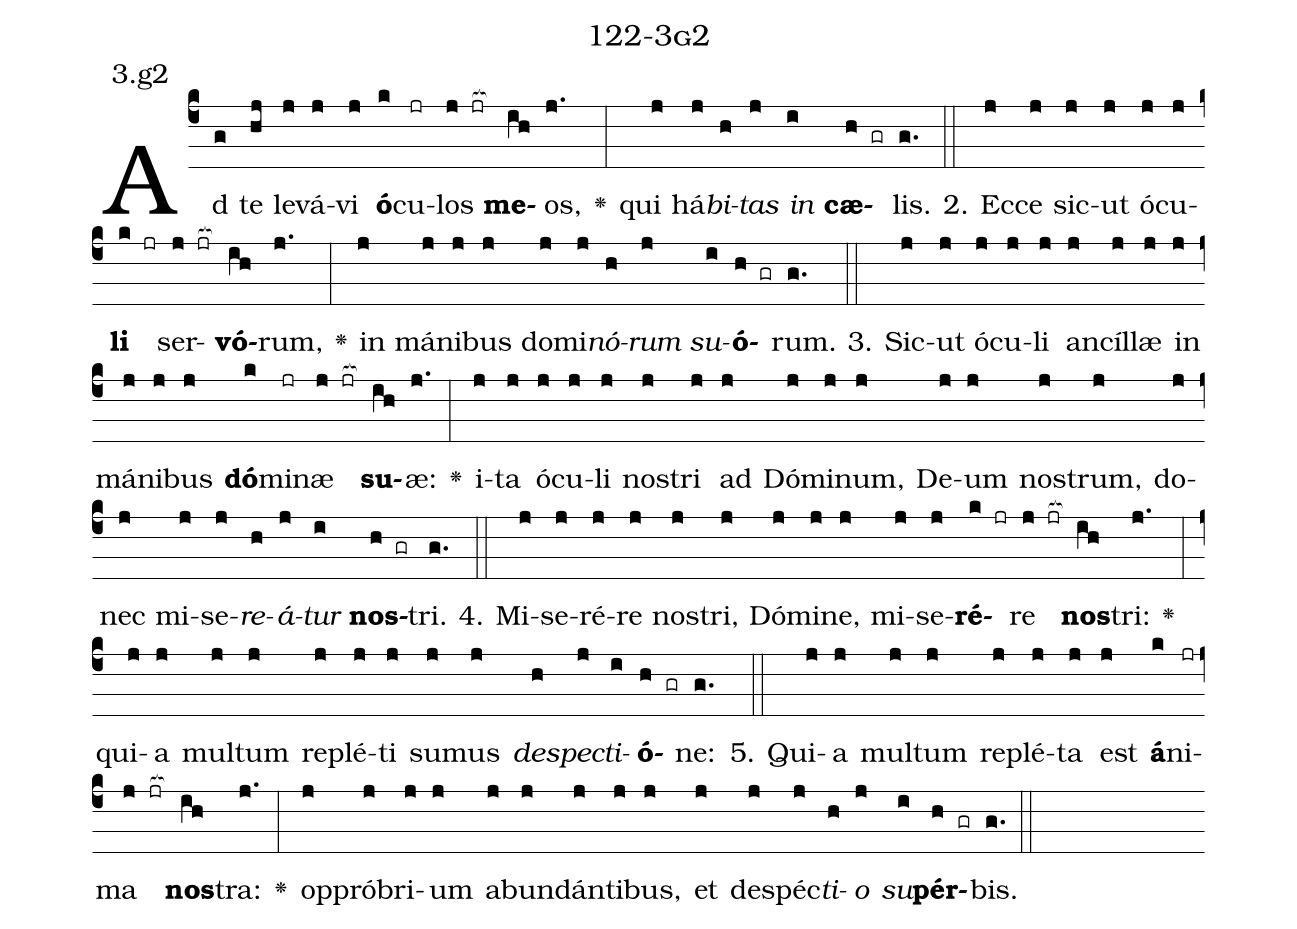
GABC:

name: 122-3g2;
annotation: 3.g2;
%%
(c4)Ad(g) te(hj) le(j)vá(j)vi(j) <b>ó</b>(k)cu(jr)los(j jr[ocb:1{]) <b>me</b>(ih[ocb:0}])os,(j.) <v>\greheightstar</v>(:) qui(j) há(j)<i>bi</i>(h)<i>tas</i>(j) <i>in</i>(i) <b>cæ</b>(h gr)lis.(g.) (::)
2. Ec(j)ce(j) sic(j)ut(j) ó(j)cu(j)<b>li</b>(k jr) ser(j jr[ocb:1{])<b>vó</b>(ih[ocb:0}])rum,(j.) <v>\greheightstar</v>(:) in(j) má(j)ni(j)bus(j) do(j)mi(j)<i>nó</i>(h)<i>rum</i>(j) <i>su</i>(i)<b>ó</b>(h gr)rum.(g.) (::)
3. Sic(j)ut(j) ó(j)cu(j)li(j) an(j)cíl(j)læ(j) in(j) má(j)ni(j)bus(j) <b>dó</b>(k)mi(jr)næ(j jr[ocb:1{]) <b>su</b>(ih[ocb:0}])æ:(j.) <v>\greheightstar</v>(:) i(j)ta(j) ó(j)cu(j)li(j) nos(j)tri(j) ad(j) Dó(j)mi(j)num,(j) De(j)um(j) nos(j)trum,(j) do(j)nec(j) mi(j)se(j)<i>re</i>(h)<i>á</i>(j)<i>tur</i>(i) <b>nos</b>(h gr)tri.(g.) (::)
4. Mi(j)se(j)ré(j)re(j) nos(j)tri,(j) Dó(j)mi(j)ne,(j) mi(j)se(j)<b>ré</b>(k jr)re(j jr[ocb:1{]) <b>nos</b>(ih[ocb:0}])tri:(j.) <v>\greheightstar</v>(:) qui(j)a(j) mul(j)tum(j) re(j)plé(j)ti(j) su(j)mus(j) <i>de</i>(h)<i>spec</i>(j)<i>ti</i>(i)<b>ó</b>(h gr)ne:(g.) (::)
5. Qui(j)a(j) mul(j)tum(j) re(j)plé(j)ta(j) est(j) <b>á</b>(k)ni(jr)ma(j jr[ocb:1{]) <b>nos</b>(ih[ocb:0}])tra:(j.) <v>\greheightstar</v>(:) op(j)pró(j)bri(j)um(j) ab(j)un(j)dán(j)ti(j)bus,(j) et(j) de(j)spéc(j)<i>ti</i>(h)<i>o</i>(j) <i>su</i>(i)<b>pér</b>(h gr)bis.(g.) (::)
